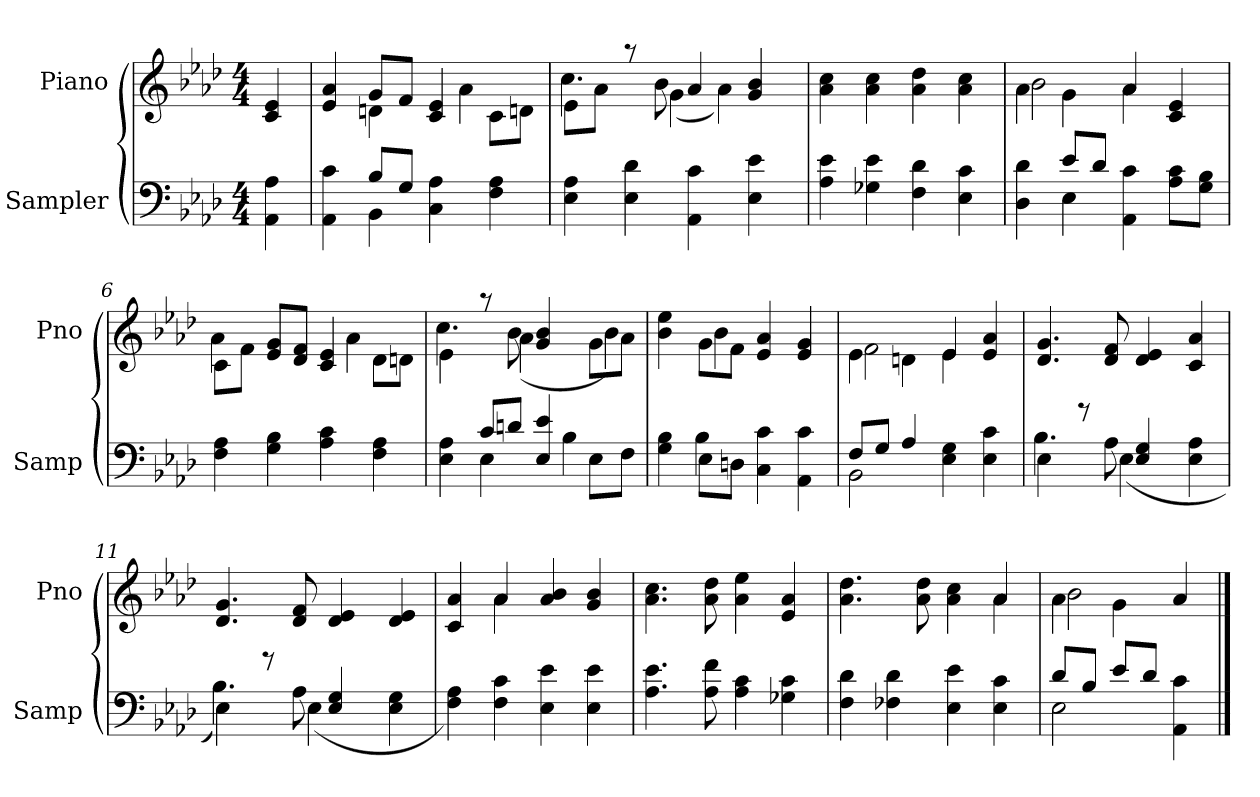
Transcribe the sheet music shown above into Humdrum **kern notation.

**kern	**kern
*part2	*part1
*staff2	*staff1
*I"Sampler	*I"Piano
*I'Samp	*I'Pno
*clefF4	*clefG2
*k[b-e-a-d-]	*k[b-e-a-d-]
*A-:	*A-:
*M4/4	*M4/4
=1	=1
4AA- 4A-	4c 4e-
=2	=2
*^	*^
4AA- 4c	4ryy	4e- 4a-	4ryy
8B-/L	4BB-	8g/L	4d
8G/J	.	8f/J	.
4C 4A-	2ryy	4c 4e-	8ryy
.	.	.	4a-
4F 4A-	.	8c\L	.
.	.	8dn\J	8ryy
*v	*v	*	*
=3	=3	=3
4E- 4A-	8e-\L	4.cc
.	8a-\J	.
4E- 4d-	8r	.
.	8b-\	(4g
4AA- 4c	4a-/	.
.	.	4a-)
4E- 4e-	4g 4b-	.
.	.	8ryy
*	*v	*v
=4	=4
4A- 4e-	4a- 4cc
4G-X 4e-	4a- 4cc
4F 4d-	4a- 4dd-
4E- 4c	4a- 4cc
=5	=5
*^	*^
4D- 4d-	4ryy	4a-\	2b-
8e-/L	4E-	4g\	.
8d-/J	.	.	.
4AA- 4c	2ryy	4a-/	4a-
8A-\ 8c\L	.	4c 4e-	4ryy
8G\ 8B-\J	.	.	.
*v	*v	*	*
=6	=6	=6
4F 4A-	8c\L	4a-
.	8f\J	.
4G 4B-	8e-/ 8g/L	4.ryy
.	8d-/ 8f/J	.
4A- 4c	4c 4e-	.
.	.	4a-
4F 4A-	8d-\L	.
.	8dn\J	8ryy
=7	=7	=7
*^	*	*
4E- 4A-	4ryy	4e-\	4.cc
8c/L	4E-	8r	.
8dn/J	.	8b-\	(4a-
4E- 4e-	8ryy	4g 4b-	.
.	4B-	.	8ryy
8E-\L	.	8g\L	4b-)
8F\J	8ryy	8a-\J	.
=8	=8	=8	=8
4G 4B-	4ryy	4b- 4ee-	4ryy
8E-\L	4B-	8g\L	4b-
8Dn\J	.	8f\J	.
4C 4c	2ryy	4e- 4a-	2ryy
4AA- 4c	.	4e- 4g	.
=9	=9	=9	=9
8F/L	2BB-	4e-\	2f
8G/J	.	.	.
4A-/	.	4dn\	.
4E- 4G	2ryy	4e-/	4e-
4E- 4c	.	4e- 4a-	4ryy
*	*	*v	*v
=10	=10	=10
4E-\	4.B-	4.d- 4.g
8r	.	.
8A-\	(4E-	8d- 8f
4E- 4G	.	4d- 4e-
.	4.ryy	.
4E- 4A-	.	4c 4a-
=11	=11	=11
4E-\)	4.B-	4.d- 4.g
8r	.	.
8A-\	(4E-	8d- 8f
4E- 4G	.	4d- 4e-
.	4.ryy	.
4E- 4G	.	4d- 4e-
*v	*v	*
=12	=12
*	*^
4F 4A-)	4c 4a-	4ryy
4F 4c	4a-/	4a-
4E- 4e-	4a- 4b-	2ryy
4E- 4e-	4g 4b-	.
*	*v	*v
=13	=13
4.A- 4.e-	4.a- 4.cc
8A- 8f	8a- 8dd-
4A- 4c	4a- 4ee-
4G-X 4c	4e- 4a-
=14	=14
*	*^
4F 4d-	4.a- 4.dd-	2.ryy
4F-X 4d-	.	.
.	8a- 8dd-	.
4E- 4e-	4a- 4cc	.
4E- 4c	4a-/	4a-
=15	=15	=15
*^	*	*
8d-/L	2E-	4a-\	2b-
8B-/J	.	.	.
8e-/L	.	4g\	.
8d-/J	.	.	.
4AA- 4c	4ryy	4a-	4ryy
*v	*v	*	*
*	*v	*v
==	==
*-	*-
